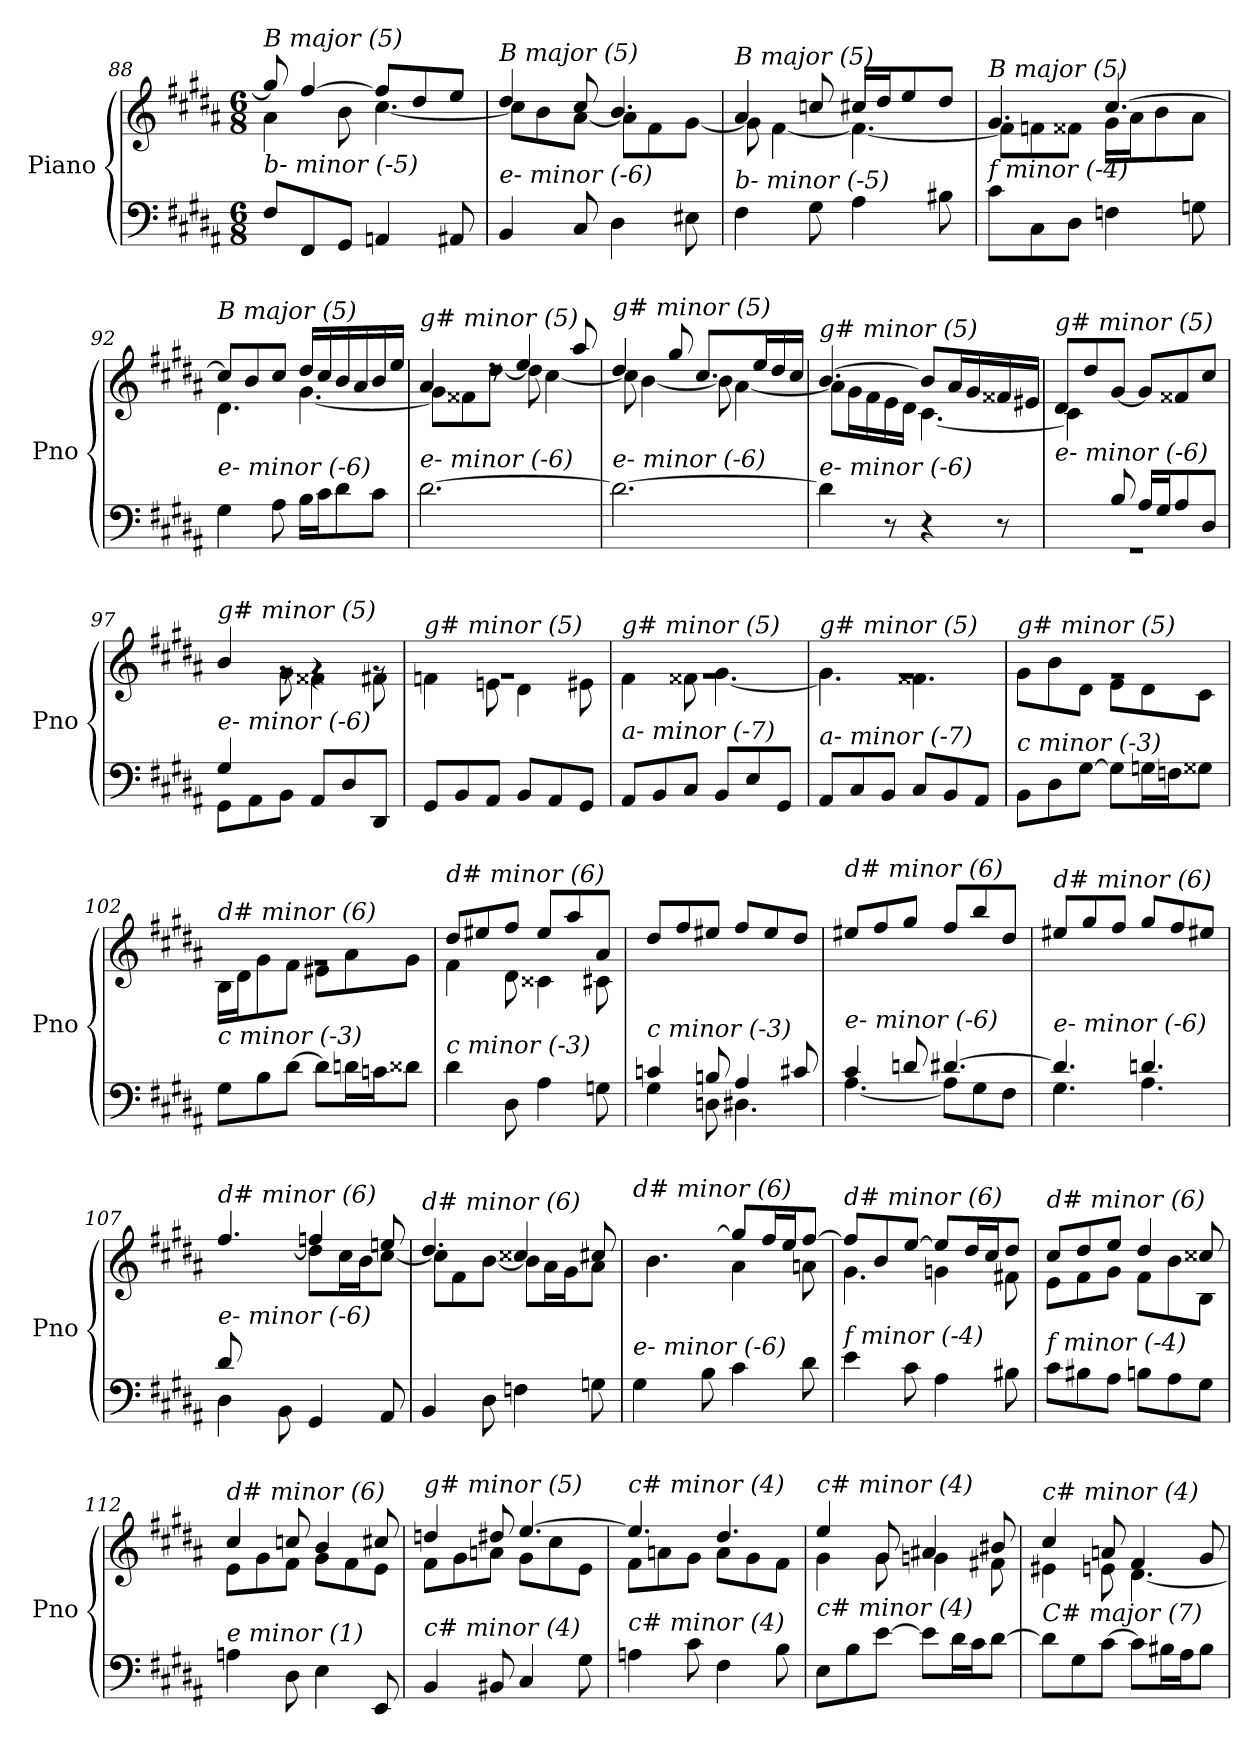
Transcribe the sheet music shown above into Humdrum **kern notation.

**kern	**kern
*part1	*part1
*staff2	*staff1
*I"Piano	*
*I'Pno	*
*clefF4	*clefG2
*k[f#c#g#d#a#]	*k[f#c#g#d#a#]
*M6/8	*M6/8
=88	=88
*	*^
!	!LO:TX:i:t=B major (5)	!
!LO:TX:i:t=b- minor (-5)	!	!
8F#/L	8gg#/]	4a#\
8FF#/	[4ff#/	.
8GG#/J	.	8b\
4AAn/	8ff#/L]	[4.cc#\
.	8dd#/	.
8AA#X/	8ee/J	.
=89	=89	=89
!	!LO:TX:i:t=B major (5)	!
!LO:TX:i:t=e- minor (-6)	!	!
4BB/	4dd#/	8cc#\L]
.	.	8b\
8C#/	8cc#/	[8a#\J
4D#\	4.b/	8a#\L]
.	.	8f#\
8E#Xi\	.	[8g#\J
=90	=90	=90
!	!LO:TX:i:t=B major (5)	!
!LO:TX:i:t=b- minor (-5)	!	!
4F#\	4a#/	8g#\]
.	.	[4f#\
8G#\	8ccnj/	.
4A#\	16cc#/LL	4.f#\_
.	16dd#/J	.
.	8ee/	.
8B#Xi\	8dd#/J	.
!!LO:PB:g=z	!!
=91	=91	=91
!	!LO:TX:i:t=B major (5)	!
!LO:TX:i:t=f minor (-4)	!	!
8c#\L	4.g#/	8f#\L]
8C#\	.	8fnj\
8D#\J	.	8f##X\J
4Fnj\	[4.cc#/	16g#\LL
.	.	16a#\J
.	.	8b\
8Gnj\	.	8a#\J
=92	=92	=92
!	!LO:TX:i:t=B major (5)	!
!LO:TX:i:t=e- minor (-6)	!	!
4G#\	8cc#/L]	4.d#\
.	8b/	.
8A#\	8cc#/J	.
16B\LL	16dd#/LL	[4.g#\
16c#\J	16cc#/	.
8d#\	16b/	.
.	16a#/	.
8c#\J	16b/	.
.	16ee/JJ	.
=93	=93	=93
!	!LO:TX:i:t=g# minor (5)	!
!LO:TX:i:t=e- minor (-6)	!	!
[2.d#\	4a#/	8g#\L]
.	.	8f##X\
.	8rdd	[8dd#\J
.	4ee/	8dd#\]
.	.	[4cc#\
.	8aa#/	.
=94	=94	=94
!	!LO:TX:i:t=g# minor (5)	!
!LO:TX:i:t=e- minor (-6)	!	!
2.d#\_	4dd#/	8cc#\]
.	.	[4b\
.	8gg#/	.
.	8.cc#/L	8b\]
.	.	[4a#\
.	16ee/L	.
.	16dd#/	.
.	16cc#/JJ	.
!!LO:LB:g=z	!!
=95	=95	=95
!	!LO:TX:i:t=g# minor (5)	!
!LO:TX:i:t=e- minor (-6)	!	!
4d#\]	[4.b/	8a#\L]
.	.	16g#\L
.	.	16f#\
8r	.	16e\
.	.	16d#\JJ
4r	8b/L]	[4.c#\
.	16a#/L	.
.	16g#/	.
8r	16f##X/	.
.	16e#Xi/JJ	.
=96	=96	=96
*^	*	*
!	!	!LO:TX:i:t=g# minor (5)	!
!LO:TX:i:t=e- minor (-6)	!	!	!
4ryy	2.rGG	8d#/L	4c#\]
.	.	8dd#/	.
8B/	.	[8g#/J	2ryy
16A#/LL	.	8g#/L]	.
16G#/J	.	.	.
8A#/	.	8f##X/	.
8D#/J	.	8cc#/J	.
=97	=97	=97	=97
!	!	!LO:TX:i:t=g# minor (5)	!
!LO:TX:i:t=e- minor (-6)	!	!	!
4G#/	8GG#\L	4b/	4ryy
.	8AA#\	.	.
2ryy	8BB\J	8rg	8g#\
.	8AA#/L	4rg	4f##X\
.	8D#/	.	.
.	8DD#/J	8rg	8f#X\
=98	=98	=98	=98
!	!	!LO:TX:i:t=g# minor (5)	!
!LO:TX:i:t=e- minor (-6)	!	!	!
*v	*v	*	*
8GG#/L	2.rg	4fnj\
8BB/	.	.
8AA#/J	.	8en\
8BB/L	.	4d#\
8AA#/	.	.
8GG#/J	.	8e#Xi\
=99	=99	=99
!	!LO:TX:i:t=g# minor (5)	!
!LO:TX:i:t=a- minor (-7)	!	!
8AA#/L	2.rg	4f#\
8BB/	.	.
8C#/J	.	8f##X\
8BB/L	.	[4.g#\
8E/	.	.
8GG#/J	.	.
=100	=100	=100
!	!LO:TX:i:t=g# minor (5)	!
!LO:TX:i:t=a- minor (-7)	!	!
8AA#/L	2.rg	4.g#\]
8C#/	.	.
8BB/J	.	.
8C#/L	.	4.f##X\
8BB/	.	.
8AA#/J	.	.
!!LO:LB:g=z	!!
=101	=101	=101
!	!LO:TX:i:t=g# minor (5)	!
!LO:TX:i:t=c minor (-3)	!	!
8BB\L	2.rg	8g#\L
8D#\	.	8b\
[8G#\J	.	8d#\J
8G#\L]	.	8e\L
16Gnj\L	.	8d#\
16Fnj\J	.	.
8G##j\J	.	8c#\J
=102	=102	=102
!	!LO:TX:i:t=d# minor (6)	!
!LO:TX:i:t=c minor (-3)	!	!
8G#\L	2.rg	16B\LL
.	.	16d#\J
8B\	.	8g#\
[8d#\J	.	8f#\J
8d#\L]	.	8e#X\L
16dnj\L	.	8a#\
16cnj\J	.	.
8d##j\J	.	8g#\J
=103	=103	=103
!	!LO:TX:i:t=d# minor (6)	!
!LO:TX:i:t=c minor (-3)	!	!
4d#\	8dd#/L	4f#\
.	8ee#X/	.
8D#\	8ff#/J	8d#\
4A#\	8ee#/L	4c##X\
.	8aa#/	.
8Gnj\	8a#/J	8c#X\
=104	=104	=104
*^	*	*
!	!	!LO:TX:i:t=d# minor (6)	!
!LO:TX:i:t=c minor (-3)	!	!	!
*	*	*v	*v
4cnj/	4G#\	8dd#/L
.	.	8ff#/
8Bn/	8Dnj\	8ee#X/J
4A#/	4.D#\	8ff#/L
.	.	8ee#/
8c#Xj/	.	8dd#/J
=105	=105	=105
!	!	!LO:TX:i:t=d# minor (6)
!LO:TX:i:t=e- minor (-6)	!	!
4c#/	[4.A#\	8ee#X/L
.	.	8ff#/
8dnj/	.	8gg#/J
[4.d#/	8A#\L]	8ff#/L
.	8G#\	8bb/
.	8F#\J	8dd#/J
!!LO:LB:g=z
=106	=106	=106
!	!	!LO:TX:i:t=d# minor (6)
!LO:TX:i:t=e- minor (-6)	!	!
4.d#/]	4.G#\	8ee#X/L
.	.	8gg#/
.	.	8ff#/J
4.dnj/	4.A#\	8gg#/L
.	.	8ff#/
.	.	8ee#X/J
=107	=107	=107
*	*	*^
!	!	!LO:TX:i:t=d# minor (6)	!
!LO:TX:i:t=e- minor (-6)	!	!	!
8d#/L	4D#\	4.ff#/	8ryy
2ryy	.	.	8a#\
.	8BB\	.	[8dd#\J
.	4GG#/	4ffnj/	8dd#\L]
.	.	.	16cc#\L
.	.	.	16b\J
8ryy	8AA#/	8een/	[8cc#\J
=108	=108	=108	=108
!	!	!LO:TX:i:t=d# minor (6)	!
!LO:TX:i:t=c minor (-3)	!	!	!
*v	*v	*	*
4BB/	4.dd#/	8cc#\L]
.	.	8f#\
8D#\	.	[8b\J
4Fnj\	4cc##X/	8b\L]
.	.	16a#\L
.	.	16g#\J
8Gnj\	8cc#X/	8a#\J
=109	=109	=109
!	!LO:TX:i:t=d# minor (6)	!
!LO:TX:i:t=e- minor (-6)	!	!
4G#\	8b/Lyy	4.b\
.	8dd#/	.
8B\	[8gg#/J	.
4c#\	8gg#/L]	4a#\
.	16ff#/L	.
.	16ee/J	.
8d#\	[8ff#/J	8an\
=110	=110	=110
!	!LO:TX:i:t=d# minor (6)	!
!LO:TX:i:t=f minor (-4)	!	!
4e\	8ff#/L]	4.g#\
.	8b/	.
8c#\	[8ee/J	.
4A#\	8ee/L]	4gnj\
.	16dd#/L	.
.	16cc#/J	.
8B#Xi\	8dd#/J	8f#X\
!!LO:LB:g=z	!!
=111	=111	=111
!	!LO:TX:i:t=d# minor (6)	!
!LO:TX:i:t=f minor (-4)	!	!
8c#\L	8cc#/L	8e\L
8B#Xi\	8dd#/	8f#\
8A#\J	8ee/J	8g#\J
8Bn\L	4dd#/	8f#\L
8A#\	.	8b\
8G#\J	8cc##Xj/	8B\J
=112	=112	=112
!	!LO:TX:i:t=d# minor (6)	!
!LO:TX:i:t=e minor (1)	!	!
4An\	4cc#/	8e\L
.	.	8g#\
8D#\	8ccn/	8f#\J
4E\	4b/	8g#\L
.	.	8f#\
8EE/	8cc#X/	8e\J
=113	=113	=113
!	!LO:TX:i:t=g# minor (5)	!
!LO:TX:i:t=c# minor (4)	!	!
4BB/	4ddn/	8f#\L
.	.	8g#\
8BB#X/	8dd#X/	8an\J
4C#/	[4.ee/	8g#\L
.	.	8cc#\
8G#\	.	8e\J
=114	=114	=114
!	!LO:TX:i:t=c# minor (4)	!
!LO:TX:i:t=c# minor (4)	!	!
4An\	4.ee/]	8f#\L
.	.	8an\
8c#\	.	8g#\J
4F#\	4.dd#/	8a\L
.	.	8g#\
8B\	.	8f#\J
=115	=115	=115
!	!LO:TX:i:t=c# minor (4)	!
!LO:TX:i:t=c# minor (4)	!	!
8E\L	4ee/	4g#\
8B\	.	.
[8e\J	8g#/	8g#\
8e\L]	4a#X/	4gnj\
16d#\L	.	.
16c#\J	.	.
[8d#\J	8b#X/	8f#X\
!!LO:LB:g=z	!!
=116	=116	=116
!	!LO:TX:i:t=c# minor (4)	!
!LO:TX:i:t=C# major (7)	!	!
8d#\L]	4cc#/	4e#X\
8G#\	.	.
[8c#\J	8an/	8en\
8c#\L]	4f#/	[4.d#\
16B#X\L	.	.
16A#\J	.	.
8B#\J	8g#/	.
*	*v	*v
=	=
*-	*-
